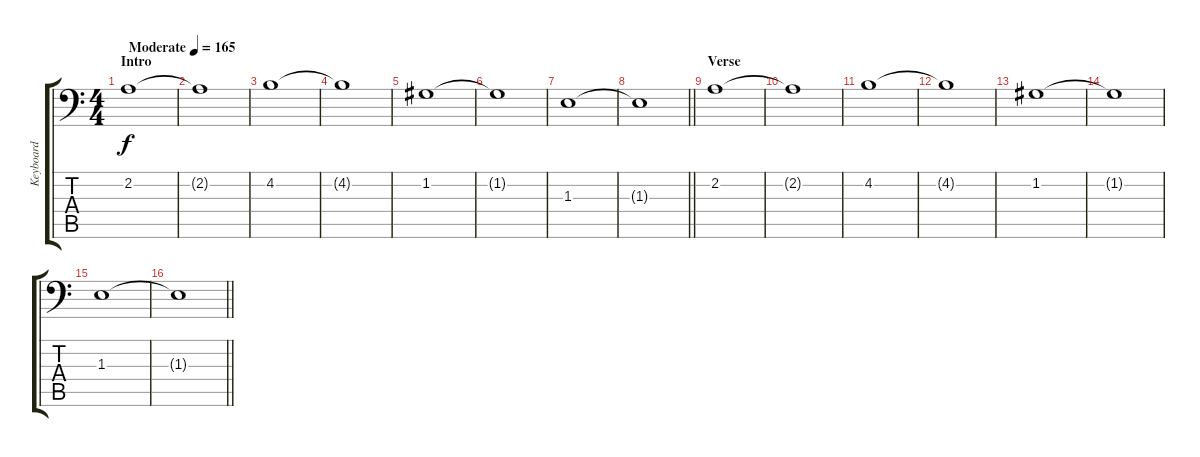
\track ("Keyboard" "Keyboard") {instrument synthstrings1}
\staff {score tabs}
\tuning (C4 G3 Eb3 Bb2 F2 Bb1) {hide}
\ts (4 4)
\section ("" "Intro")
\tempo (165 "Moderate")
\clef f4
\ks c
2.2.1{dy f instrument synthstrings1} |
2.2{t}.1 |
4.2.1 |
4.2{t}.1 |
1.2.1 |
1.2{t}.1 |
1.3.1 |
\barLineRight lightlight
1.3{t}.1 |
\section ("" "Verse")
2.2.1 |
2.2{t}.1 |
4.2.1 |
4.2{t}.1 |
1.2.1 |
1.2{t}.1 |
1.3.1 |
\barLineRight lightlight
1.3{t}.1
